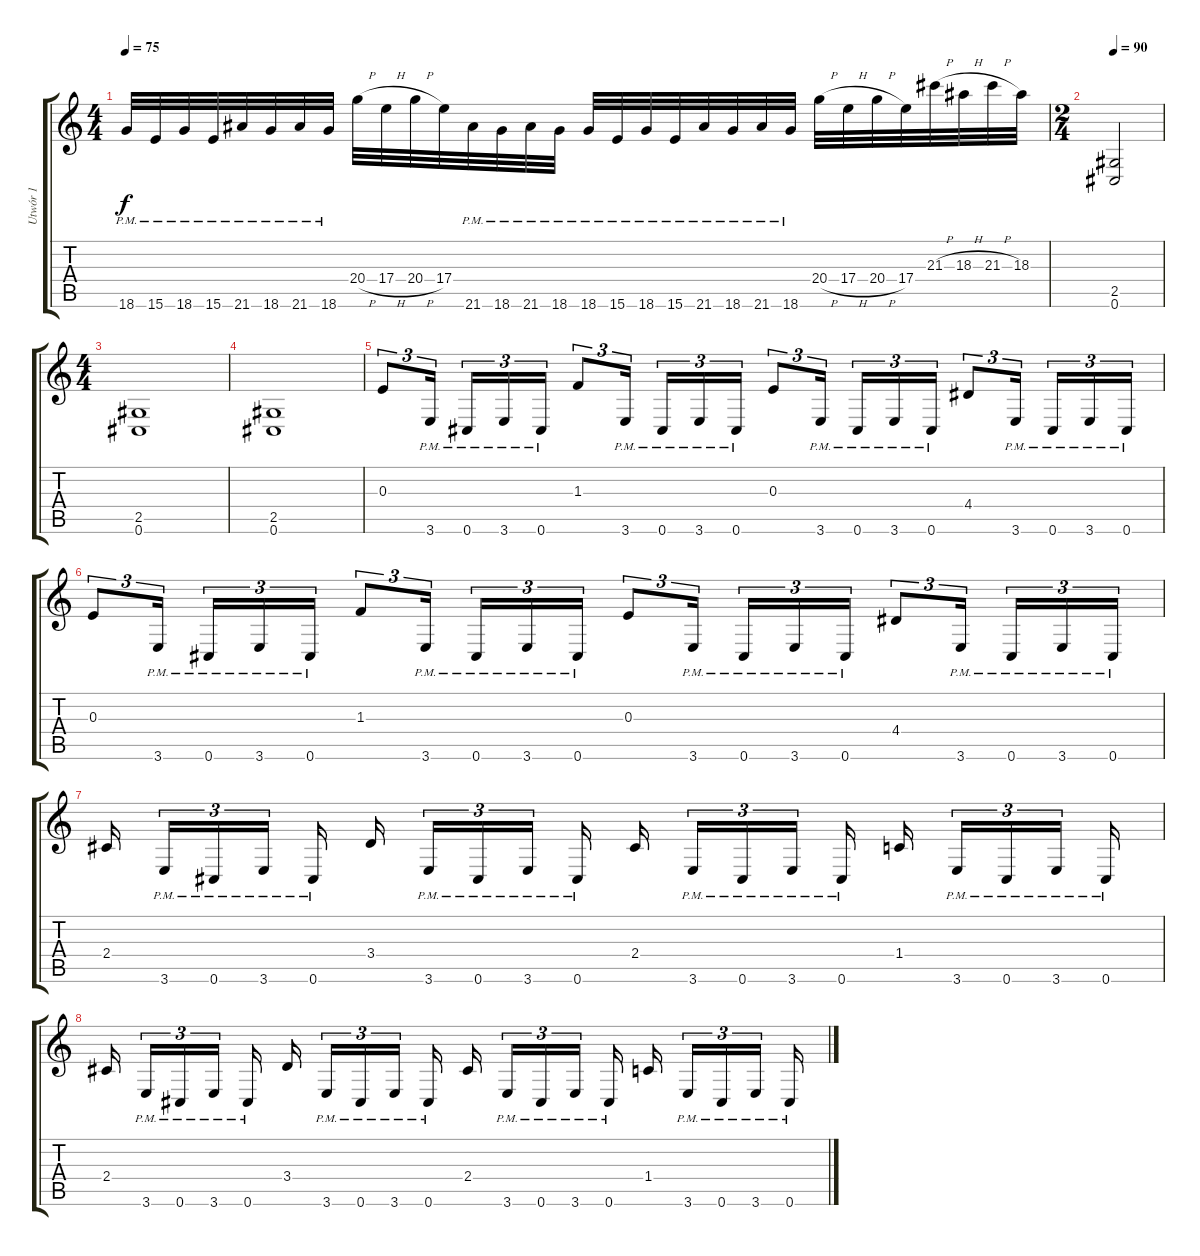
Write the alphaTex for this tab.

\track ("Utwór 1" "Utwór 1") {instrument distortionguitar}
\staff {score tabs}
\tuning (Db4 Ab3 E3 B2 Gb2 Db2) {hide}
\ts (4 4)
\tempo 75
\clef g2
\ks c
18.6{pm}.32{dy f} 15.6{pm}.32 18.6{pm}.32 15.6{pm}.32 21.6{pm}.32 18.6{pm}.32 21.6{pm}.32 18.6{pm}.32 20.4{h}.32 17.4{h}.32 20.4{h}.32 17.4.32 21.6{pm}.32 18.6{pm}.32 21.6{pm}.32 18.6{pm}.32 18.6{pm}.32 15.6{pm}.32 18.6{pm}.32 15.6{pm}.32 21.6{pm}.32 18.6{pm}.32 21.6{pm}.32 18.6{pm}.32 20.4{h}.32 17.4{h}.32 20.4{h}.32 17.4.32 21.3{h}.32 18.3{h}.32 21.3{h}.32 18.3.32 |
\ts (2 4)
\tempo 90
(2.5 0.6).2 |
\ts (4 4)
(2.5 0.6).1 |
(2.5 0.6).1 |
0.3.8{tu (3 2)} 3.6{pm}.16{tu (3 2) beam splitsecondary} 0.6{pm}.16{tu (3 2)} 3.6{pm}.16{tu (3 2)} 0.6{pm}.16{tu (3 2)} 1.3.8{tu (3 2)} 3.6{pm}.16{tu (3 2) beam splitsecondary} 0.6{pm}.16{tu (3 2)} 3.6{pm}.16{tu (3 2)} 0.6{pm}.16{tu (3 2)} 0.3.8{tu (3 2)} 3.6{pm}.16{tu (3 2) beam splitsecondary} 0.6{pm}.16{tu (3 2)} 3.6{pm}.16{tu (3 2)} 0.6{pm}.16{tu (3 2)} 4.4.8{tu (3 2)} 3.6{pm}.16{tu (3 2) beam splitsecondary} 0.6{pm}.16{tu (3 2)} 3.6{pm}.16{tu (3 2)} 0.6{pm}.16{tu (3 2)} |
0.3.8{tu (3 2)} 3.6{pm}.16{tu (3 2) beam splitsecondary} 0.6{pm}.16{tu (3 2)} 3.6{pm}.16{tu (3 2)} 0.6{pm}.16{tu (3 2)} 1.3.8{tu (3 2)} 3.6{pm}.16{tu (3 2) beam splitsecondary} 0.6{pm}.16{tu (3 2)} 3.6{pm}.16{tu (3 2)} 0.6{pm}.16{tu (3 2)} 0.3.8{tu (3 2)} 3.6{pm}.16{tu (3 2) beam splitsecondary} 0.6{pm}.16{tu (3 2)} 3.6{pm}.16{tu (3 2)} 0.6{pm}.16{tu (3 2)} 4.4.8{tu (3 2)} 3.6{pm}.16{tu (3 2) beam splitsecondary} 0.6{pm}.16{tu (3 2)} 3.6{pm}.16{tu (3 2)} 0.6{pm}.16{tu (3 2)} |
2.4.16{beam splitsecondary} 3.6{pm}.16{tu (3 2)} 0.6{pm}.16{tu (3 2)} 3.6{pm}.16{tu (3 2) beam splitsecondary} 0.6{pm}.16 3.4.16{beam splitsecondary} 3.6{pm}.16{tu (3 2)} 0.6{pm}.16{tu (3 2)} 3.6{pm}.16{tu (3 2) beam splitsecondary} 0.6{pm}.16 2.4.16{beam splitsecondary} 3.6{pm}.16{tu (3 2)} 0.6{pm}.16{tu (3 2)} 3.6{pm}.16{tu (3 2) beam splitsecondary} 0.6{pm}.16 1.4.16{beam splitsecondary} 3.6{pm}.16{tu (3 2)} 0.6{pm}.16{tu (3 2)} 3.6{pm}.16{tu (3 2) beam splitsecondary} 0.6{pm}.16 |
2.4.16{beam splitsecondary} 3.6{pm}.16{tu (3 2)} 0.6{pm}.16{tu (3 2)} 3.6{pm}.16{tu (3 2) beam splitsecondary} 0.6{pm}.16 3.4.16{beam splitsecondary} 3.6{pm}.16{tu (3 2)} 0.6{pm}.16{tu (3 2)} 3.6{pm}.16{tu (3 2) beam splitsecondary} 0.6{pm}.16 2.4.16{beam splitsecondary} 3.6{pm}.16{tu (3 2)} 0.6{pm}.16{tu (3 2)} 3.6{pm}.16{tu (3 2) beam splitsecondary} 0.6{pm}.16 1.4.16{beam splitsecondary} 3.6{pm}.16{tu (3 2)} 0.6{pm}.16{tu (3 2)} 3.6{pm}.16{tu (3 2) beam splitsecondary} 0.6{pm}.16
